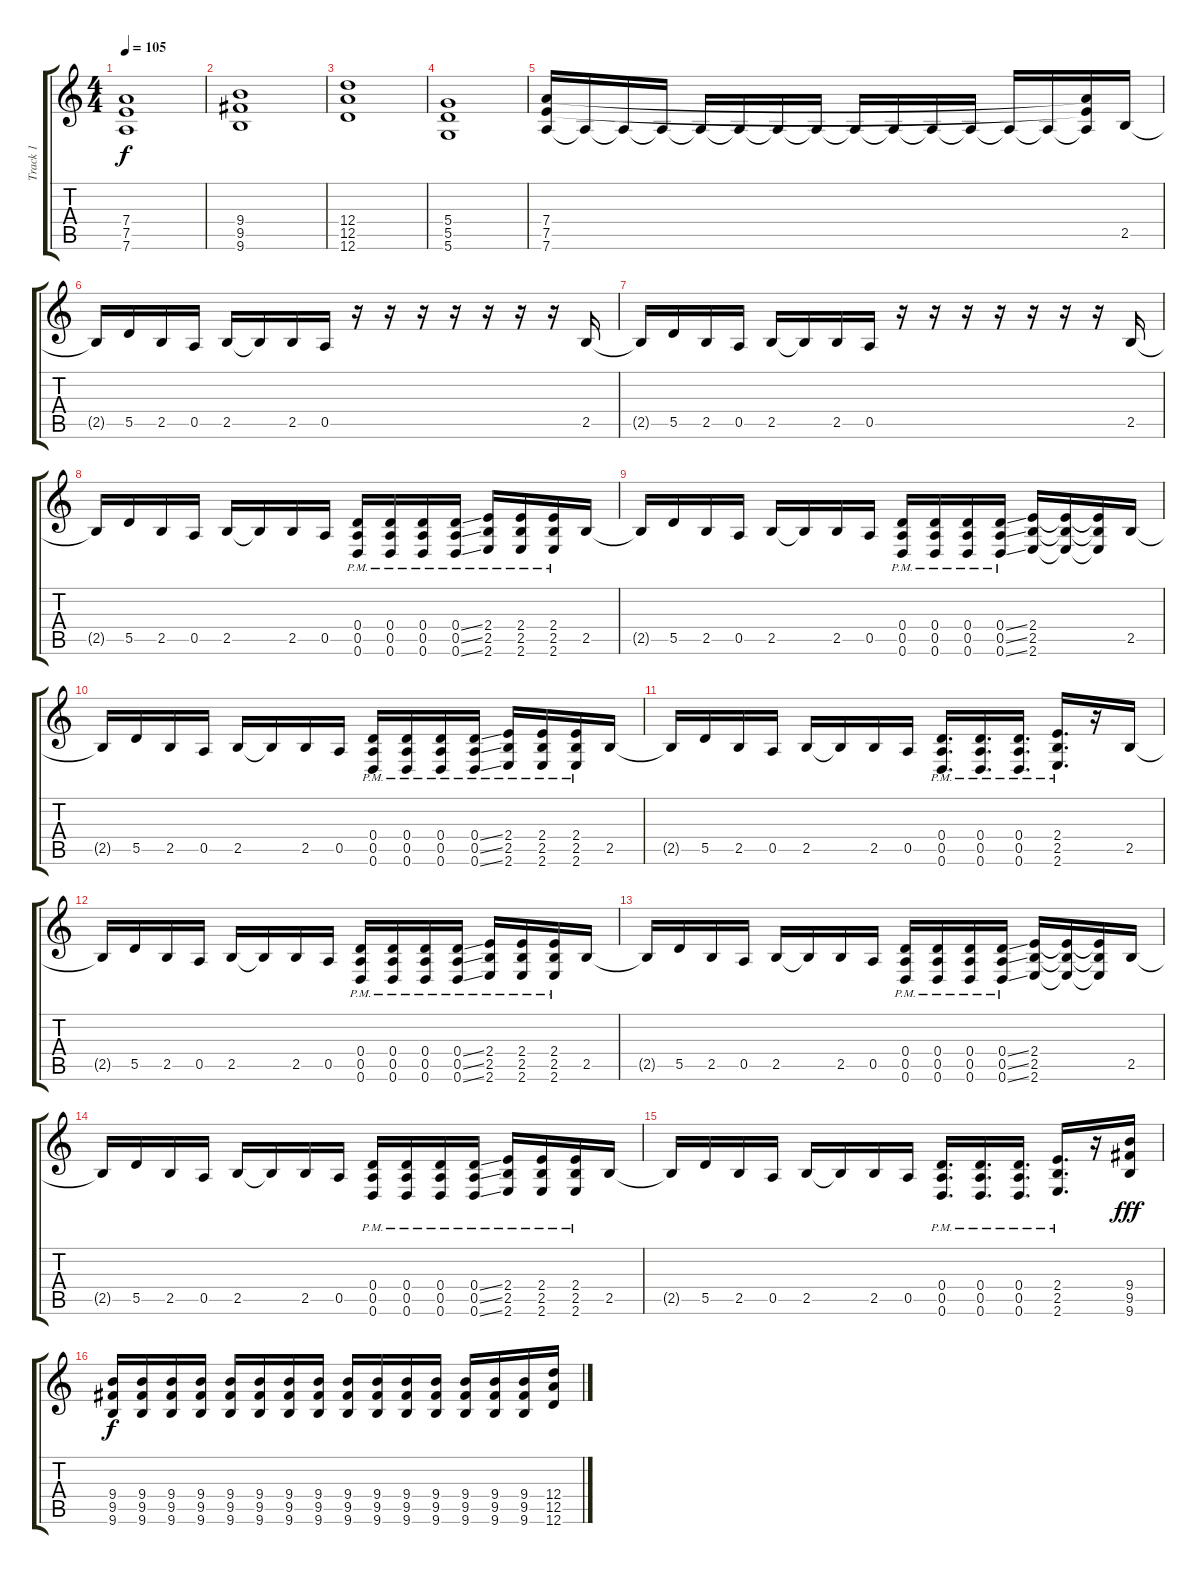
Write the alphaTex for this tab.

\track ("Track 1" "Track 1") {instrument distortionguitar}
\staff {score tabs}
\tuning (E4 B3 G3 D3 A2 D2) {hide}
\ts (4 4)
\tempo 105
\clef g2
\ks c
(7.4 7.5 7.6).1{dy f} |
(9.4 9.5 9.6).1 |
(12.4 12.5 12.6).1 |
(5.4 5.5 5.6).1 |
(7.4 7.5 7.6).16 7.6{t}.16 7.6{t}.16 7.6{t}.16 7.6{t}.16 7.6{t}.16 7.6{t}.16 7.6{t}.16 7.6{t}.16 7.6{t}.16 7.6{t}.16 7.6{t}.16 7.6{t}.16 7.6{t}.16 (7.4{t} 7.5{t} 7.6{t}).16 2.5.16 |
2.5{t}.16 5.5.16 2.5.16 0.5.16 2.5.16 2.5{t}.16 2.5.16 0.5.16 r.16 r.16 r.16 r.16 r.16 r.16 r.16 2.5.16 |
2.5{t}.16 5.5.16 2.5.16 0.5.16 2.5.16 2.5{t}.16 2.5.16 0.5.16 r.16 r.16 r.16 r.16 r.16 r.16 r.16 2.5.16 |
2.5{t}.16 5.5.16 2.5.16 0.5.16 2.5.16 2.5{t}.16 2.5.16 0.5.16 (0.4{pm} 0.5{pm} 0.6{pm}).16 (0.4{pm} 0.5{pm} 0.6{pm}).16 (0.4{pm} 0.5{pm} 0.6{pm}).16 (0.4{ss pm} 0.5{ss pm} 0.6{ss pm}).16 (2.4{pm} 2.5{pm} 2.6{pm}).16 (2.4{pm} 2.5{pm} 2.6{pm}).16 (2.4{pm} 2.5{pm} 2.6{pm}).16 2.5.16 |
2.5{t}.16 5.5.16 2.5.16 0.5.16 2.5.16 2.5{t}.16 2.5.16 0.5.16 (0.4{pm} 0.5{pm} 0.6{pm}).16 (0.4{pm} 0.5{pm} 0.6{pm}).16 (0.4{pm} 0.5{pm} 0.6{pm}).16 (0.4{ss pm} 0.5{ss pm} 0.6{ss pm}).16 (2.4 2.5 2.6).16 (2.4{t} 2.5{t} 2.6{t}).16 (2.4{t} 2.5{t} 2.6{t}).16 2.5.16 |
2.5{t}.16 5.5.16 2.5.16 0.5.16 2.5.16 2.5{t}.16 2.5.16 0.5.16 (0.4{pm} 0.5{pm} 0.6{pm}).16 (0.4{pm} 0.5{pm} 0.6{pm}).16 (0.4{pm} 0.5{pm} 0.6{pm}).16 (0.4{ss pm} 0.5{ss pm} 0.6{ss pm}).16 (2.4{pm} 2.5{pm} 2.6{pm}).16 (2.4{pm} 2.5{pm} 2.6{pm}).16 (2.4{pm} 2.5{pm} 2.6{pm}).16 2.5.16 |
2.5{t}.16 5.5.16 2.5.16 0.5.16 2.5.16 2.5{t}.16 2.5.16 0.5.16 (0.4{pm} 0.5{pm} 0.6{pm}).16{d} (0.4{pm} 0.5{pm} 0.6{pm}).16{d} (0.4{pm} 0.5{pm} 0.6{pm}).16{d} (2.4{pm} 2.5{pm} 2.6{pm}).16{d} r.16 2.5.16 |
2.5{t}.16 5.5.16 2.5.16 0.5.16 2.5.16 2.5{t}.16 2.5.16 0.5.16 (0.4{pm} 0.5{pm} 0.6{pm}).16 (0.4{pm} 0.5{pm} 0.6{pm}).16 (0.4{pm} 0.5{pm} 0.6{pm}).16 (0.4{ss pm} 0.5{ss pm} 0.6{ss pm}).16 (2.4{pm} 2.5{pm} 2.6{pm}).16 (2.4{pm} 2.5{pm} 2.6{pm}).16 (2.4{pm} 2.5{pm} 2.6{pm}).16 2.5.16 |
2.5{t}.16 5.5.16 2.5.16 0.5.16 2.5.16 2.5{t}.16 2.5.16 0.5.16 (0.4{pm} 0.5{pm} 0.6{pm}).16 (0.4{pm} 0.5{pm} 0.6{pm}).16 (0.4{pm} 0.5{pm} 0.6{pm}).16 (0.4{ss pm} 0.5{ss pm} 0.6{ss pm}).16 (2.4 2.5 2.6).16 (2.4{t} 2.5{t} 2.6{t}).16 (2.4{t} 2.5{t} 2.6{t}).16 2.5.16 |
2.5{t}.16 5.5.16 2.5.16 0.5.16 2.5.16 2.5{t}.16 2.5.16 0.5.16 (0.4{pm} 0.5{pm} 0.6{pm}).16 (0.4{pm} 0.5{pm} 0.6{pm}).16 (0.4{pm} 0.5{pm} 0.6{pm}).16 (0.4{ss pm} 0.5{ss pm} 0.6{ss pm}).16 (2.4{pm} 2.5{pm} 2.6{pm}).16 (2.4{pm} 2.5{pm} 2.6{pm}).16 (2.4{pm} 2.5{pm} 2.6{pm}).16 2.5.16 |
2.5{t}.16 5.5.16 2.5.16 0.5.16 2.5.16 2.5{t}.16 2.5.16 0.5.16 (0.4{pm} 0.5{pm} 0.6{pm}).16{d} (0.4{pm} 0.5{pm} 0.6{pm}).16{d} (0.4{pm} 0.5{pm} 0.6{pm}).16{d} (2.4{pm} 2.5{pm} 2.6{pm}).16{d} r.16 (9.4 9.5 9.6).16{dy fff} |
(9.4 9.5 9.6).16{dy f} (9.4 9.5 9.6).16 (9.4 9.5 9.6).16 (9.4 9.5 9.6).16 (9.4 9.5 9.6).16 (9.4 9.5 9.6).16 (9.4 9.5 9.6).16 (9.4 9.5 9.6).16 (9.4 9.5 9.6).16 (9.4 9.5 9.6).16 (9.4 9.5 9.6).16 (9.4 9.5 9.6).16 (9.4 9.5 9.6).16 (9.4 9.5 9.6).16 (9.4 9.5 9.6).16 (12.4 12.5 12.6).16
